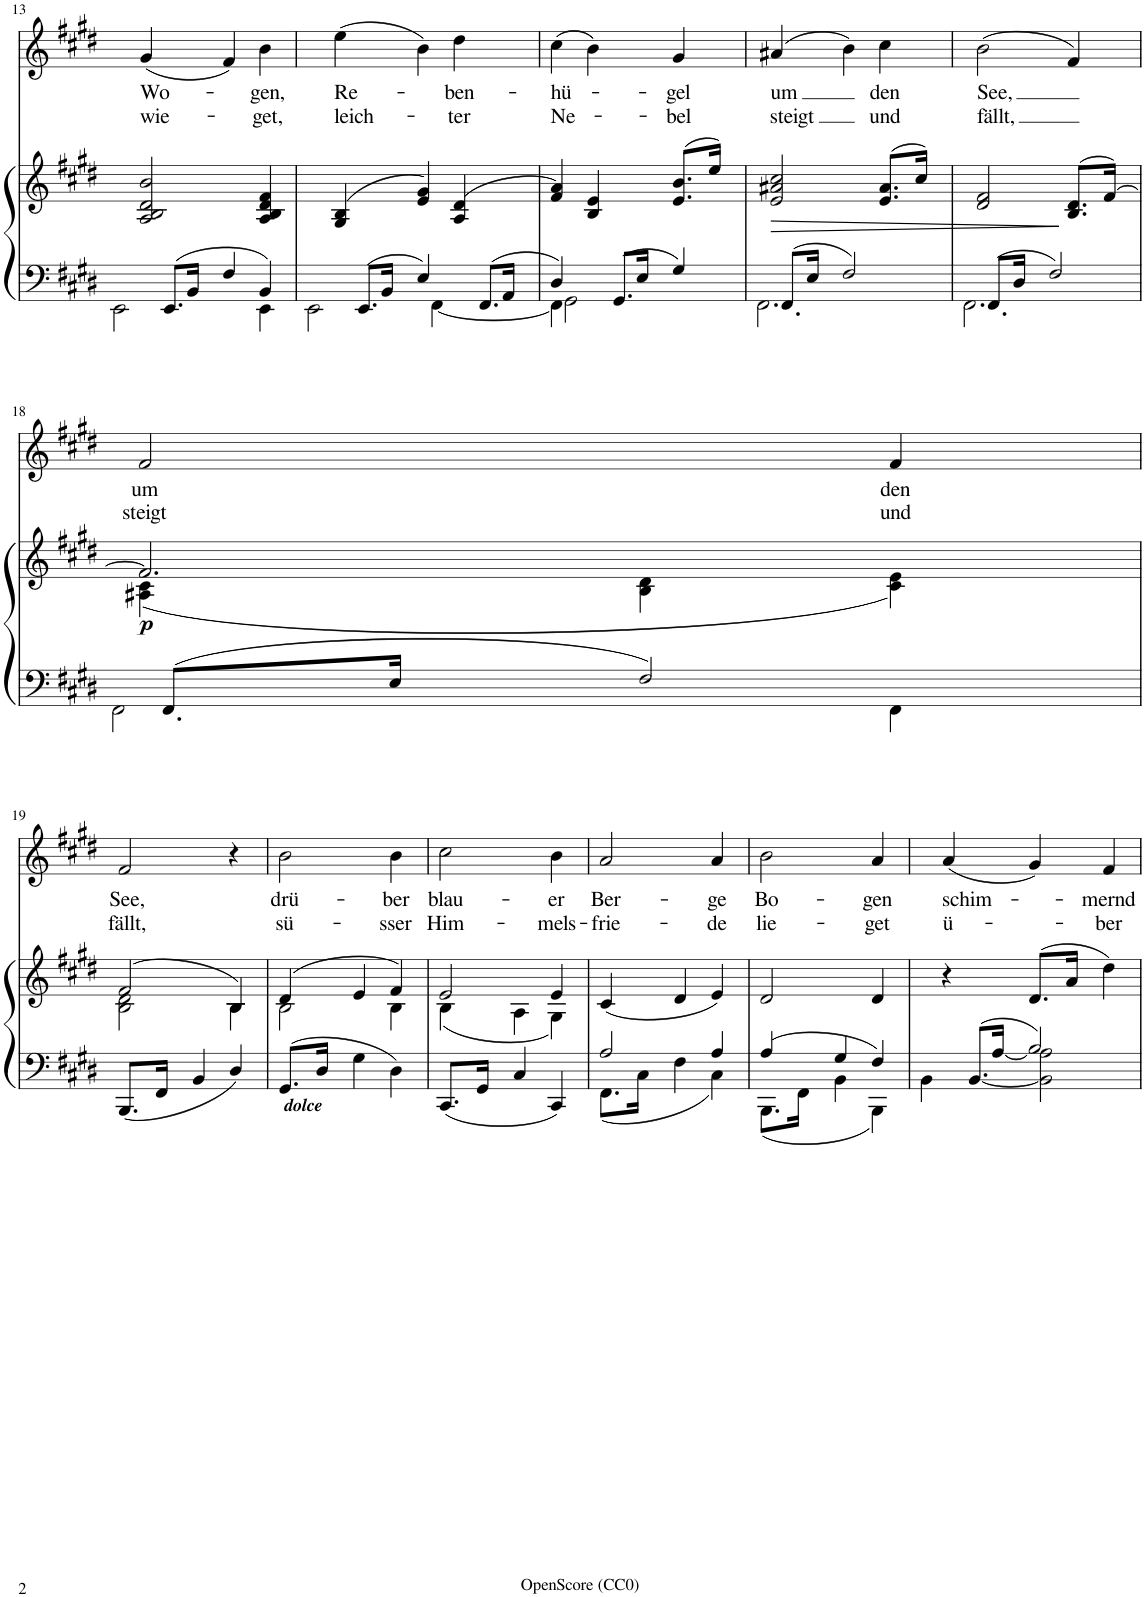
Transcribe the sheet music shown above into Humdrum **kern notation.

**kern	**kern	**dynam	**kern	**text	**text
*part2	*part2	*part2	*part1	*part1	*part1
*staff3	*staff2	*staff2/3	*staff1	*staff1	*staff1
*I"Pianoforte	*	*	*I"Singstimme Voice	*	*
*I'Pno	*	*	*	*	*
!!LO:PB:g=z
*clefF4	*clefG2	*	*clefG2	*	*
*k[f#c#g#d#]	*k[f#c#g#d#]	*	*k[f#c#g#d#]	*	*
*M3/4	*M3/4	*	*M3/4	*	*
=13	=13	=13	=13	=13	=13
*^	*	*	*	*	*
!	!	!	!	!	!LO:LY:b	!LO:LY:b
8.EE/L	2EE\	2A/ 2B/ 2d#/ 2b/	.	(4g#/	Wo-	wie-
16BB/Jk	.	.	.	.	.	.
4F#/	.	.	.	4f#/)	.	.
!	!	!	!	!	!LO:LY:b	!LO:LY:b
4BB/	4EE\	4A/ 4B/ 4d#/ 4f#/	.	4b\	-gen,	-get,
=14	=14	=14	=14	=14	=14	=14
!	!	!	!	!	!LO:LY:b	!LO:LY:b
8.EE/L	2EE\	(>4G#/ 4B/	.	(4ee\	Re-	leich-
16BB/Jk	.	.	.	.	.	.
4E/	.	4e/ 4g#/)	.	4b\)	.	.
!	!	!	!	!	!LO:LY:b	!LO:LY:b
8.FF#/L	[4FF#\	(>4A/ 4d#/	.	4dd#\	-ben-	-ter
16AA/Jk	.	.	.	.	.	.
=15	=15	=15	=15	=15	=15	=15
!	!	!	!	!	!LO:LY:b	!LO:LY:b
4D#/	4FF#\]	4f#/ 4a/)	.	(4cc#\	-hü-	Ne-
8.GG#/L	2GG#\	4B/ 4e/	.	4b\)	.	.
16E/Jk	.	.	.	.	.	.
!	!	!	!	!	!LO:LY:b	!LO:LY:b
4G#/	.	(>8.e/ 8.b/L	.	4g#/	-gel	-bel
.	.	16ee/Jk)	.	.	.	.
=16	=16	=16	=16	=16	=16	=16
!	!	!	!LO:HP:b	!	!LO:LY:b	!LO:LY:b
8.FF#/L	2.FF#\	2e/ 2a#X/ 2cc#/	>	(4a#X/	um	steigt
16E/Jk	.	.	.	.	.	.
2F#/	.	.	.	4b\)	.	.
!	!	!	!	!	!LO:LY:b	!LO:LY:b
.	.	(>8.e/ 8.a#/L	.	4cc#\	den	und
.	.	16cc#/Jk)	.	.	.	.
=17	=17	=17	=17	=17	=17	=17
!	!	!	!	!	!LO:LY:b	!LO:LY:b
8.FF#/L	2.FF#\	2d#/ 2f#/	.	(2b\	See,	fällt,
16D#/Jk	.	.	.	.	.	.
2F#/	.	.	.	.	.	.
.	.	(>8.B/ 8.d#/L	]	4f#/)	.	.
.	.	[16f#/Jk)	.	.	.	.
!!LO:LB:g=z
=18	=18	=18	=18	=18	=18	=18
*	*	*^	*	*	*	*
!	!	!	!	!LO:DY:b	!	!LO:LY:b	!LO:LY:b
8.FF#/L	2FF#\	2.f#/]	(4A#X\ 4c#\	p	2f#/	um	steigt
16E/Jk	.	.	.	.	.	.	.
2F#/	.	.	4B\ 4d#\	.	.	.	.
!	!	!	!	!	!	!LO:LY:b	!LO:LY:b
.	4FF#\	.	4c#\ 4e\)	.	4f#/	den	und
!!LO:LB:g=z
=19	=19	=19	=19	=19	=19	=19	=19
!	!	!	!	!	!	!LO:LY:b	!LO:LY:b
*v	*v	*	*	*	*	*	*
8.BBB/L	(2f#/	2B\ 2d#\	.	2f#/	See,	fällt,
16FF#/Jk	.	.	.	.	.	.
4BB/	.	.	.	.	.	.
4D#/	4B/)	4B\	.	4r	.	.
=20	=20	=20	=20	=20	=20	=20
!	!	!	!LO:DY:b=2	!	!LO:LY:b	!LO:LY:b
8.GG#/L	(4d#/	2B\	other-dynamics	2b\	drü-	sü-
16D#/Jk	.	.	.	.	.	.
4G#\	4e/	.	.	.	.	.
!	!	!	!	!	!LO:LY:b	!LO:LY:b
4D#\	4f#/)	4B\	.	4b\	-ber	-sser
=21	=21	=21	=21	=21	=21	=21
!	!	!	!	!	!LO:LY:b	!LO:LY:b
8.CC#/L	2e/	(4B\	.	2cc#\	blau-	Him-
16GG#/Jk	.	.	.	.	.	.
4C#/	.	4A\	.	.	.	.
!	!	!	!	!	!LO:LY:b	!LO:LY:b
4CC#/	4e/	4G#\)	.	4b\	-er	-mels-
=22	=22	=22	=22	=22	=22	=22
*^	*	*	*	*	*	*
!	!	!	!	!	!	!LO:LY:b	!LO:LY:b
*	*	*v	*v	*	*	*	*
2A/	8.FF#\L	(4c#/	.	2a/	Ber-	-frie-
.	16C#\Jk	.	.	.	.	.
.	4F#\	4d#/	.	.	.	.
!	!	!	!	!	!LO:LY:b	!LO:LY:b
4A/	4C#\	4e/)	.	4a/	-ge	-de
=23	=23	=23	=23	=23	=23	=23
!	!	!	!	!	!LO:LY:b	!LO:LY:b
4A/	8.BBB\L	2d#/	.	2b\	Bo-	lie-
.	16FF#\Jk	.	.	.	.	.
4G#/	4BB\	.	.	.	.	.
!	!	!	!	!	!LO:LY:b	!LO:LY:b
4F#/	4BBB\	4d#/	.	4a/	-gen	-get
=24	=24	=24	=24	=24	=24	=24
!	!	!	!	!	!LO:LY:b	!LO:LY:b
8.BB/L	[4BB\	4r	.	(4a/	schim-	ü-
[<16A/Jk	.	.	.	.	.	.
2B/	2BB\] 2A\]	(8.d#/L	.	4g#/)	.	.
.	.	16a/Jk	.	.	.	.
!	!	!	!	!	!LO:LY:b	!LO:LY:b
.	.	4dd#\)	.	4f#/	-mernd	-ber
*v	*v	*	*	*	*	*
=	=	=	=	=	=
*-	*-	*-	*-	*-	*-
